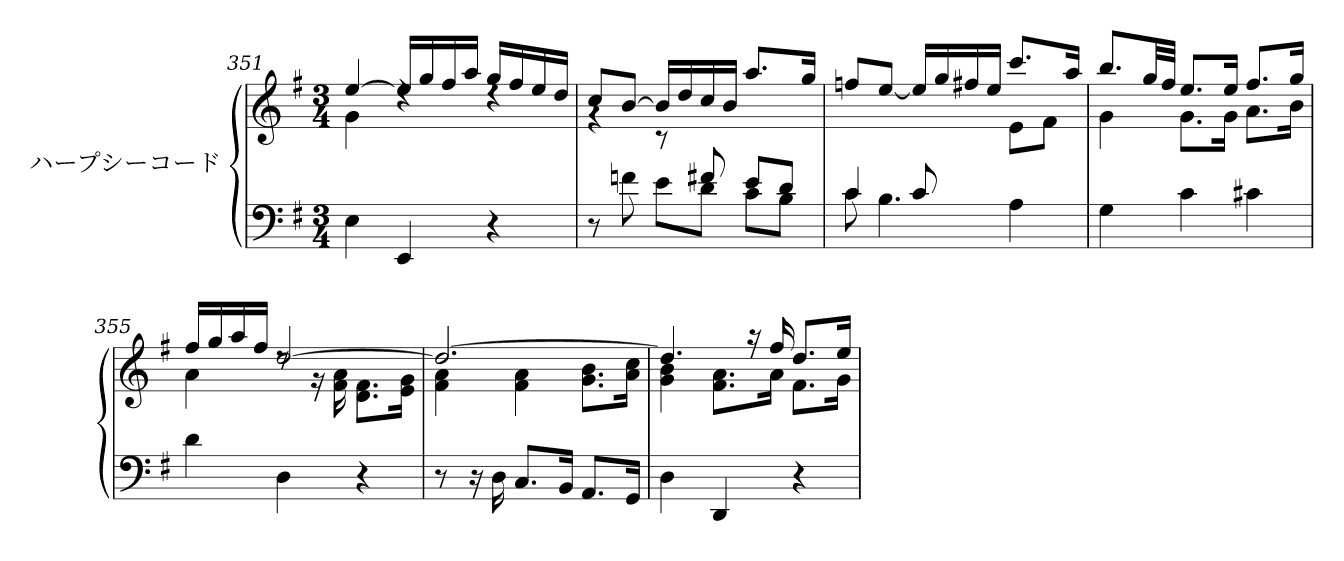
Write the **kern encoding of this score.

**kern	**kern
*part1	*part1
*staff2	*staff1
*I"ハープシーコード	*
*clefF4	*clefG2
*k[f#]	*k[f#]
*M3/4	*M3/4
=351	=351
*	*^
4E\	[4ee/	4g\
4EE/	16ee/LL]	4rdd
.	16gg/	.
.	16ff#/	.
.	16aa/JJ	.
4r	16gg/LL	4rdd
.	16ff#/	.
.	16ee/	.
.	16dd/JJ	.
!!LO:LB:g=z	!!
=352	=352	=352
*^	*	*
4.ryy	8r	8cc/L	4rg
.	8fn\	[8b/J	.
.	8e\L	16b/LL]	8r
.	.	16dd/	.
8f#/	8d\J	16cc/	4.ryy
.	.	16b/JJ	.
8e/L	8c\L	8.aa/L	.
8d/J	8B\J	.	.
.	.	16gg/Jk	.
=353	=353	=353	=353
4c/	8c\	8ffn/L	4.ryy
.	4.B\	[8ee/J	.
8c/L	.	16ee/LL]	.
.	.	16gg/	.
4.ryy	.	16ff#X/	8d\J
.	.	16ee/JJ	.
.	4A\	8.ccc/L	8e\L
.	.	.	8f#\J
.	.	16aa/Jk	.
*v	*v	*	*
=354	=354	=354
4G\	8.bb/L	4g\
.	32gg/LL	.
.	32ff#/JJJ	.
4c\	8.ee/L	8.g\L
.	16ee/Jk	16g\Jk
4c#X\	8.ff#/L	8.a\L
.	16gg/Jk	16b\Jk
=355	=355	=355
4d\	16ff#/LL	4a\
.	16gg/	.
.	16aa/	.
.	16ff#/JJ	.
4D\	[2dd/	8rdd
.	.	16r
.	.	16f#\ 16a\
4r	.	8.d\ 8.f#\L
.	.	16e\ 16g\Jk
!!LO:PB:g=z	!!
=356	=356	=356
8r	2.dd/_	4f#\ 4a\
16r	.	.
16D\	.	.
8.C/L	.	4f#\ 4a\
16BB/Jk	.	.
8.AA/L	.	8.g\ 8.b\L
16GG/Jk	.	16a\ 16cc\Jk
=357	=357	=357
4D\	4.dd/]	4g\ 4b\
4DD/	.	8.f#\ 8.a\L
.	16r	.
.	16ff#/	16a\Jk
4r	8.dd/L	8.f#\L
.	16ee/Jk	16g\Jk
*	*v	*v
=	=
*-	*-
